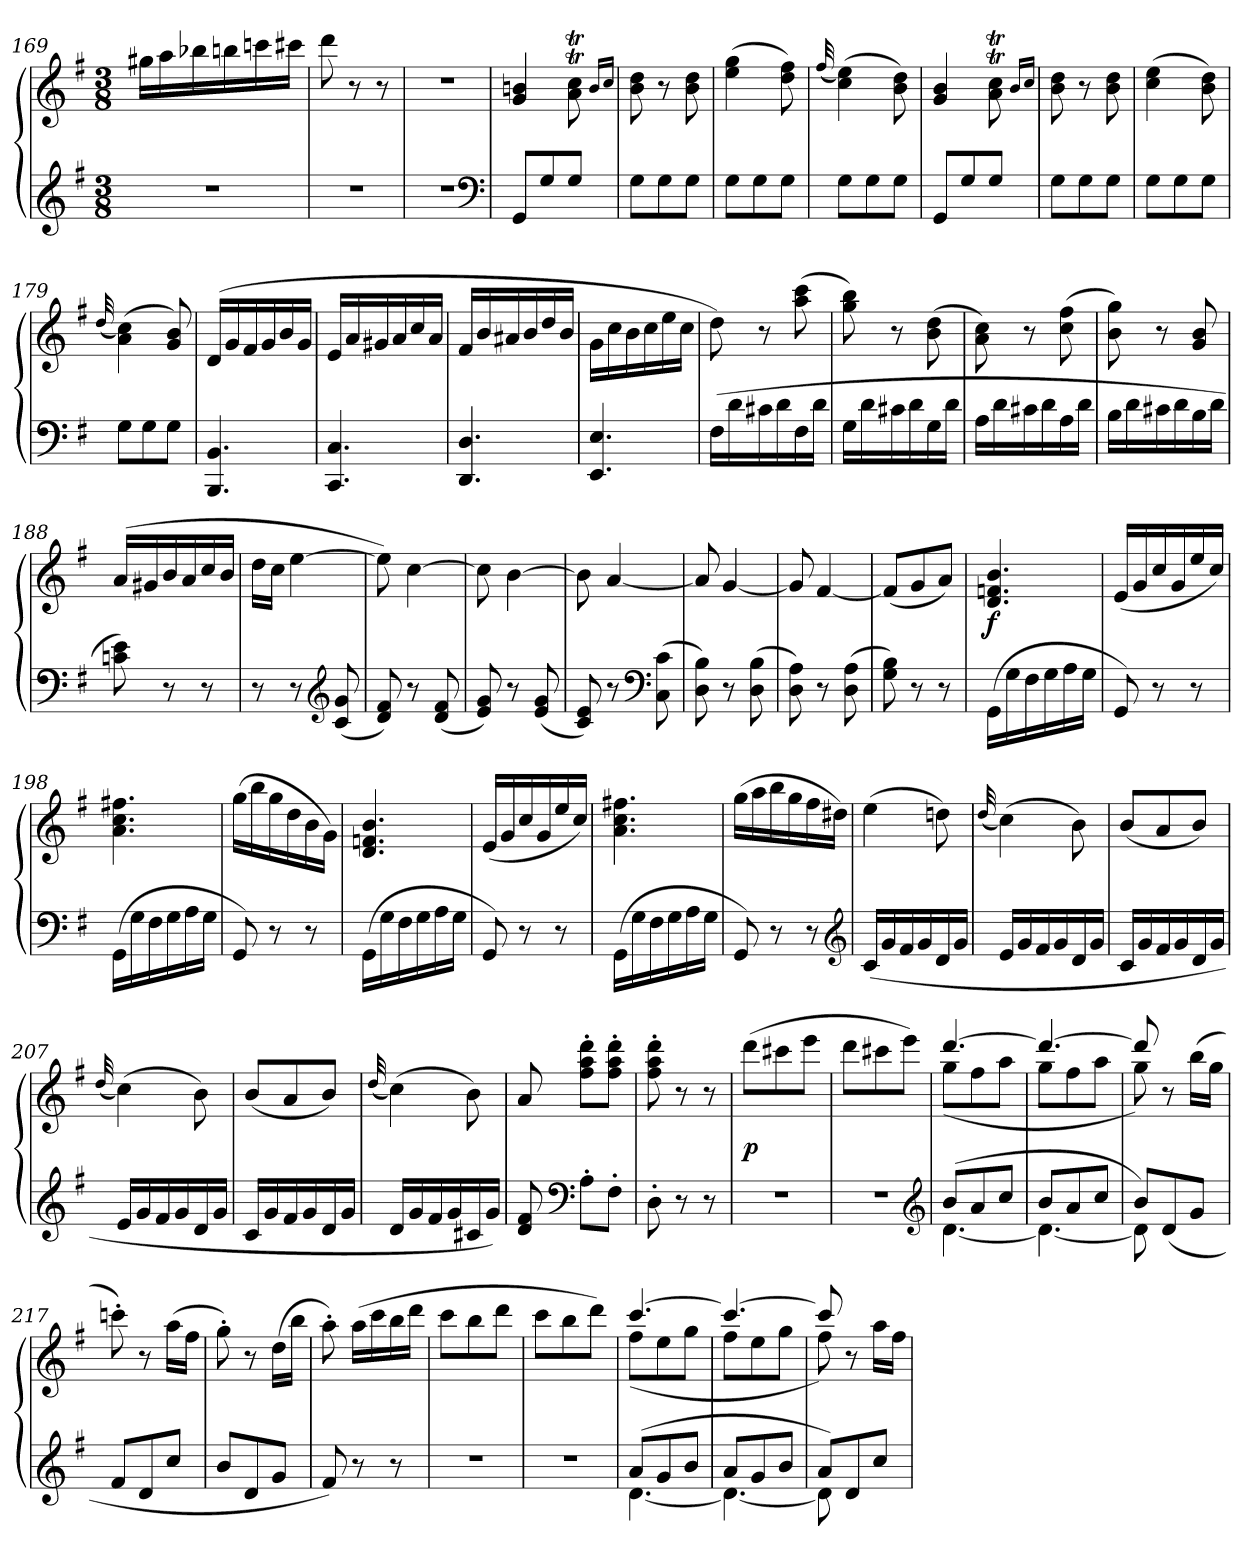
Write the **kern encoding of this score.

**kern	**kern	**dynam
*part1	*part1	*part1
*staff2	*staff1	*staff1/2
*clefG2	*clefG2	*
*k[f#]	*k[f#]	*
*M3/8	*M3/8	*
=169	=169	=169
4.r	16gg#XLL	.
.	16aa	.
.	16bb-X	.
.	16bbn	.
.	16cccn	.
.	16ccc#XJJ	.
=170	=170	=170
4.r	8ddd	.
.	8r	.
.	8r	.
=171	=171	=171
4.r	4.r	.
*clefF4	*	*
=172	=172	=172
8GGL	4g 4bn	.
8G	.	.
8GJ	8aT 8ccT	.
.	16qb/LL	.
.	16qcc/JJ	.
=173	=173	=173
8GL	8b 8dd	.
8G	8r	.
8GJ	8b 8dd	.
=174	=174	=174
8GL	(4ee 4gg	.
8G	.	.
8GJ	8dd 8ff#)	.
=175	=175	=175
.	(<32qqff#/	.
8GL	(4cc 4ee)	.
8G	.	.
8GJ	8b 8dd)	.
=176	=176	=176
8GGL	4g 4b	.
8G	.	.
8GJ	8aT 8ccT	.
.	16qb/LL	.
.	16qcc/JJ	.
=177	=177	=177
8GL	8b 8dd	.
8G	8r	.
8GJ	8b 8dd	.
=178	=178	=178
8GL	(4cc 4ee	.
8G	.	.
8GJ	8b 8dd)	.
=179	=179	=179
.	(<32qqdd/	.
8GL	(4a 4cc)	.
8G	.	.
8GJ	8g 8b)	.
=180	=180	=180
4.BBB 4.BB	(16dLL	.
.	16g	.
.	16f#	.
.	16g	.
.	16b	.
.	16gJJ	.
=181	=181	=181
4.CC 4.C	16eLL	.
.	16a	.
.	16g#X	.
.	16a	.
.	16cc	.
.	16aJJ	.
=182	=182	=182
4.DD 4.D	16f#LL	.
.	16b	.
.	16a#X	.
.	16b	.
.	16dd	.
.	16bJJ	.
=183	=183	=183
4.EE 4.E	16gLL	.
.	16cc	.
.	16b	.
.	16cc	.
.	16ee	.
.	16ccJJ	.
=184	=184	=184
(16F#LL	8dd)	.
16d	.	.
16c#X	8r	.
16d	.	.
16F#	(8aa 8ccc	.
16dJJ	.	.
=185	=185	=185
16GLL	8gg 8bb)	.
16d	.	.
16c#X	8r	.
16d	.	.
16G	(8b 8dd	.
16dJJ	.	.
=186	=186	=186
16ALL	8a 8cc)	.
16d	.	.
16c#X	8r	.
16d	.	.
16A	(8cc 8ff#	.
16dJJ	.	.
=187	=187	=187
16BLL	8b 8gg)	.
16d	.	.
16c#X	8r	.
16d	.	.
16B	8g 8b	.
16dJJ	.	.
=188	=188	=188
8cn 8e)	(>16aLL	.
.	16g#X	.
8r	16b	.
.	16a	.
8r	16cc	.
.	16bJJ	.
=189	=189	=189
8r	16ddLL	.
.	16ccJJ	.
8r	[4ee	.
*clefG2	*	*
(8c 8g	.	.
=190	=190	=190
8d 8f#)	8ee])	.
8r	[4cc	.
(8d 8f#	.	.
=191	=191	=191
8e 8g)	8cc]	.
8r	[4b	.
(8e 8g	.	.
=192	=192	=192
8c 8e)	8b]	.
8r	[4a	.
*clefF4	*	*
(8C 8c	.	.
=193	=193	=193
8D 8B)	8a]	.
8r	[4g	.
(8D 8B	.	.
=194	=194	=194
8D 8A)	8g]	.
8r	[4f#	.
(8D 8A	.	.
=195	=195	=195
8G 8B)	(8f#L]	.
8r	8g	.
8r	8aJ)	.
=196	=196	=196
(16GGLL	4.d 4.fn 4.b	f
16G	.	.
16F#	.	.
16G	.	.
16A	.	.
16GJJ	.	.
=197	=197	=197
8GG)	(16eLL	.
.	16g	.
8r	16cc	.
.	16g	.
8r	16ee	.
.	16ccJJ)	.
=198	=198	=198
(16GGLL	4.a 4.cc 4.ff#X	.
16G	.	.
16F#	.	.
16G	.	.
16A	.	.
16GJJ	.	.
=199	=199	=199
8GG)	(16ggLL	.
.	16bb	.
8r	16gg	.
.	16dd	.
8r	16b	.
.	16gJJ)	.
=200	=200	=200
(16GGLL	4.d 4.fn 4.b	.
16G	.	.
16F#	.	.
16G	.	.
16A	.	.
16GJJ	.	.
=201	=201	=201
8GG)	(16eLL	.
.	16g	.
8r	16cc	.
.	16g	.
8r	16ee	.
.	16ccJJ)	.
=202	=202	=202
(16GGLL	4.a 4.cc 4.ff#X	.
16G	.	.
16F#	.	.
16G	.	.
16A	.	.
16GJJ	.	.
=203	=203	=203
8GG)	(16ggLL	.
.	16aa	.
8r	16bb	.
.	16gg	.
8r	16ff#	.
.	16dd#XJJ)	.
*clefG2	*	*
=204	=204	=204
(16cLL	(4ee	.
16g	.	.
16f#	.	.
16g	.	.
16d	8ddn)	.
16gJJ	.	.
=205	=205	=205
.	(32qqdd/	.
16eLL	(4cc)	.
16g	.	.
16f#	.	.
16g	.	.
16d	8b)	.
16gJJ	.	.
=206	=206	=206
16cLL	(8bL	.
16g	.	.
16f#	8a	.
16g	.	.
16d	8bJ)	.
16gJJ	.	.
=207	=207	=207
.	(32qqdd/	.
16eLL	(4cc)	.
16g	.	.
16f#	.	.
16g	.	.
16d	8b)	.
16gJJ	.	.
=208	=208	=208
16cLL	(8bL	.
16g	.	.
16f#	8a	.
16g	.	.
16d	8bJ)	.
16gJJ	.	.
=209	=209	=209
.	(32qqdd/	.
16dLL	(4cc)	.
16g	.	.
16f#	.	.
16g	.	.
16c#X	8b)	.
16gJJ)	.	.
=210	=210	=210
8d 8f#	8a	.
*clefF4	*	*
8A'L	8ff#' 8aa' 8ddd'L	.
8F#'J	8ff#' 8aa' 8ddd'J	.
=211	=211	=211
8D'	8ff#' 8aa' 8ddd'	.
8r	8r	.
8r	8r	.
=212	=212	=212
4.r	(8dddL	p
.	8ccc#X	.
.	8eeeJ	.
=213	=213	=213
4.r	8dddL	.
.	8ccc#X	.
.	8eeeJ)	.
*clefG2	*	*
=214	=214	=214
*^	*^	*
(8bL	[4.d	[4.ddd	(8ggL	.
8a	.	.	8ff#	.
8ccJ	.	.	8aaJ	.
=215	=215	=215	=215	=215
8bL	4.d_	4.ddd_	8ggL	.
8a	.	.	8ff#	.
8ccJ	.	.	8aaJ	.
=216	=216	=216	=216	=216
8bL)	8d]	8ddd]	8gg)	.
(<8d	4ryy	4ryy	8r	.
8gJ	.	.	(>16bbLL	.
.	.	.	16ggJJ	.
*v	*v	*	*	*
*	*v	*v	*
=217	=217	=217
8f#L	8cccn')	.
8d	8r	.
8ccJ	(16aaLL	.
.	16ff#JJ	.
=218	=218	=218
8bL	8gg')	.
8d	8r	.
8gJ	(16ddLL	.
.	16bbJJ	.
=219	=219	=219
8f#)	8aa')	.
8r	(16aaLL	.
.	16ccc	.
8r	16bb	.
.	16dddJJ	.
=220	=220	=220
4.r	8cccL	.
.	8bb	.
.	8dddJ	.
=221	=221	=221
4.r	8cccL	.
.	8bb	.
.	8dddJ)	.
=222	=222	=222
*^	*^	*
(8aL	[4.d	[4.ccc	(8ff#L	.
8g	.	.	8ee	.
8bJ	.	.	8ggJ	.
=223	=223	=223	=223	=223
8aL	4.d_	4.ccc_	8ff#L	.
8g	.	.	8ee	.
8bJ	.	.	8ggJ	.
=224	=224	=224	=224	=224
8aL)	8d]	8ccc]	8ff#)	.
8d	4ryy	4ryy	8r	.
8ccJ	.	.	16aaLL	.
.	.	.	16ff#JJ	.
*v	*v	*	*	*
*	*v	*v	*
=	=	=
*-	*-	*-
